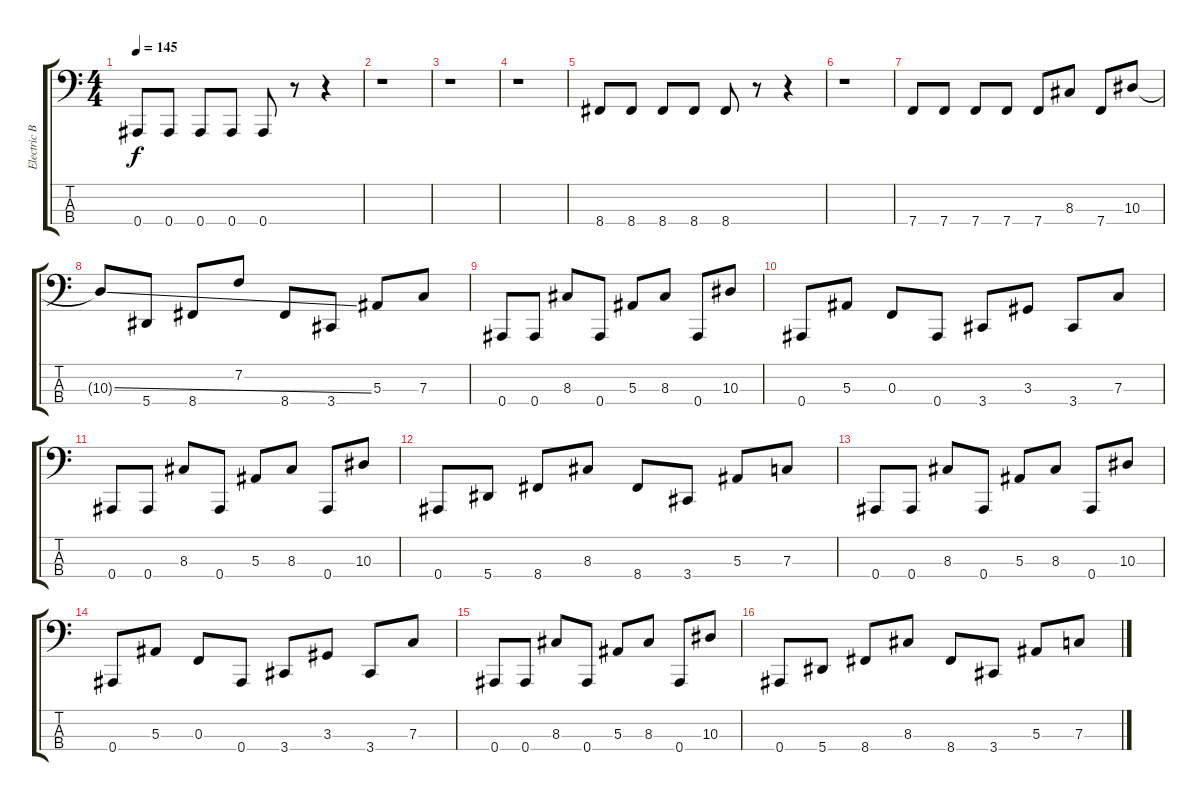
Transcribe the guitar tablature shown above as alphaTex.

\track ("Electric Bass" "Electric B") {instrument electricbassfinger}
\staff {score tabs}
\tuning (Eb2 Bb1 F1 Bb0) {hide}
\ts (4 4)
\tempo 145
\clef f4
\ks c
0.4.8{dy f} 0.4.8 0.4.8 0.4.8 0.4.8 r.8 r.4 |
r.1 |
r.1 |
r.1 |
8.4.8 8.4.8 8.4.8 8.4.8 8.4.8 r.8 r.4 |
r.1 |
7.4.8 7.4.8 7.4.8 7.4.8 7.4.8 8.3.8 7.4.8 10.3.8 |
10.3{ss t}.8 5.4.8 8.4.8 7.2.8 8.4.8 3.4.8 5.3.8 7.3.8 |
0.4.8 0.4.8 8.3.8 0.4.8 5.3.8 8.3.8 0.4.8 10.3.8 |
0.4.8 5.3.8 0.3.8 0.4.8 3.4.8 3.3.8 3.4.8 7.3.8 |
0.4.8 0.4.8 8.3.8 0.4.8 5.3.8 8.3.8 0.4.8 10.3.8 |
0.4.8 5.4.8 8.4.8 8.3.8 8.4.8 3.4.8 5.3.8 7.3.8 |
0.4.8 0.4.8 8.3.8 0.4.8 5.3.8 8.3.8 0.4.8 10.3.8 |
0.4.8 5.3.8 0.3.8 0.4.8 3.4.8 3.3.8 3.4.8 7.3.8 |
0.4.8 0.4.8 8.3.8 0.4.8 5.3.8 8.3.8 0.4.8 10.3.8 |
0.4.8 5.4.8 8.4.8 8.3.8 8.4.8 3.4.8 5.3.8 7.3.8
